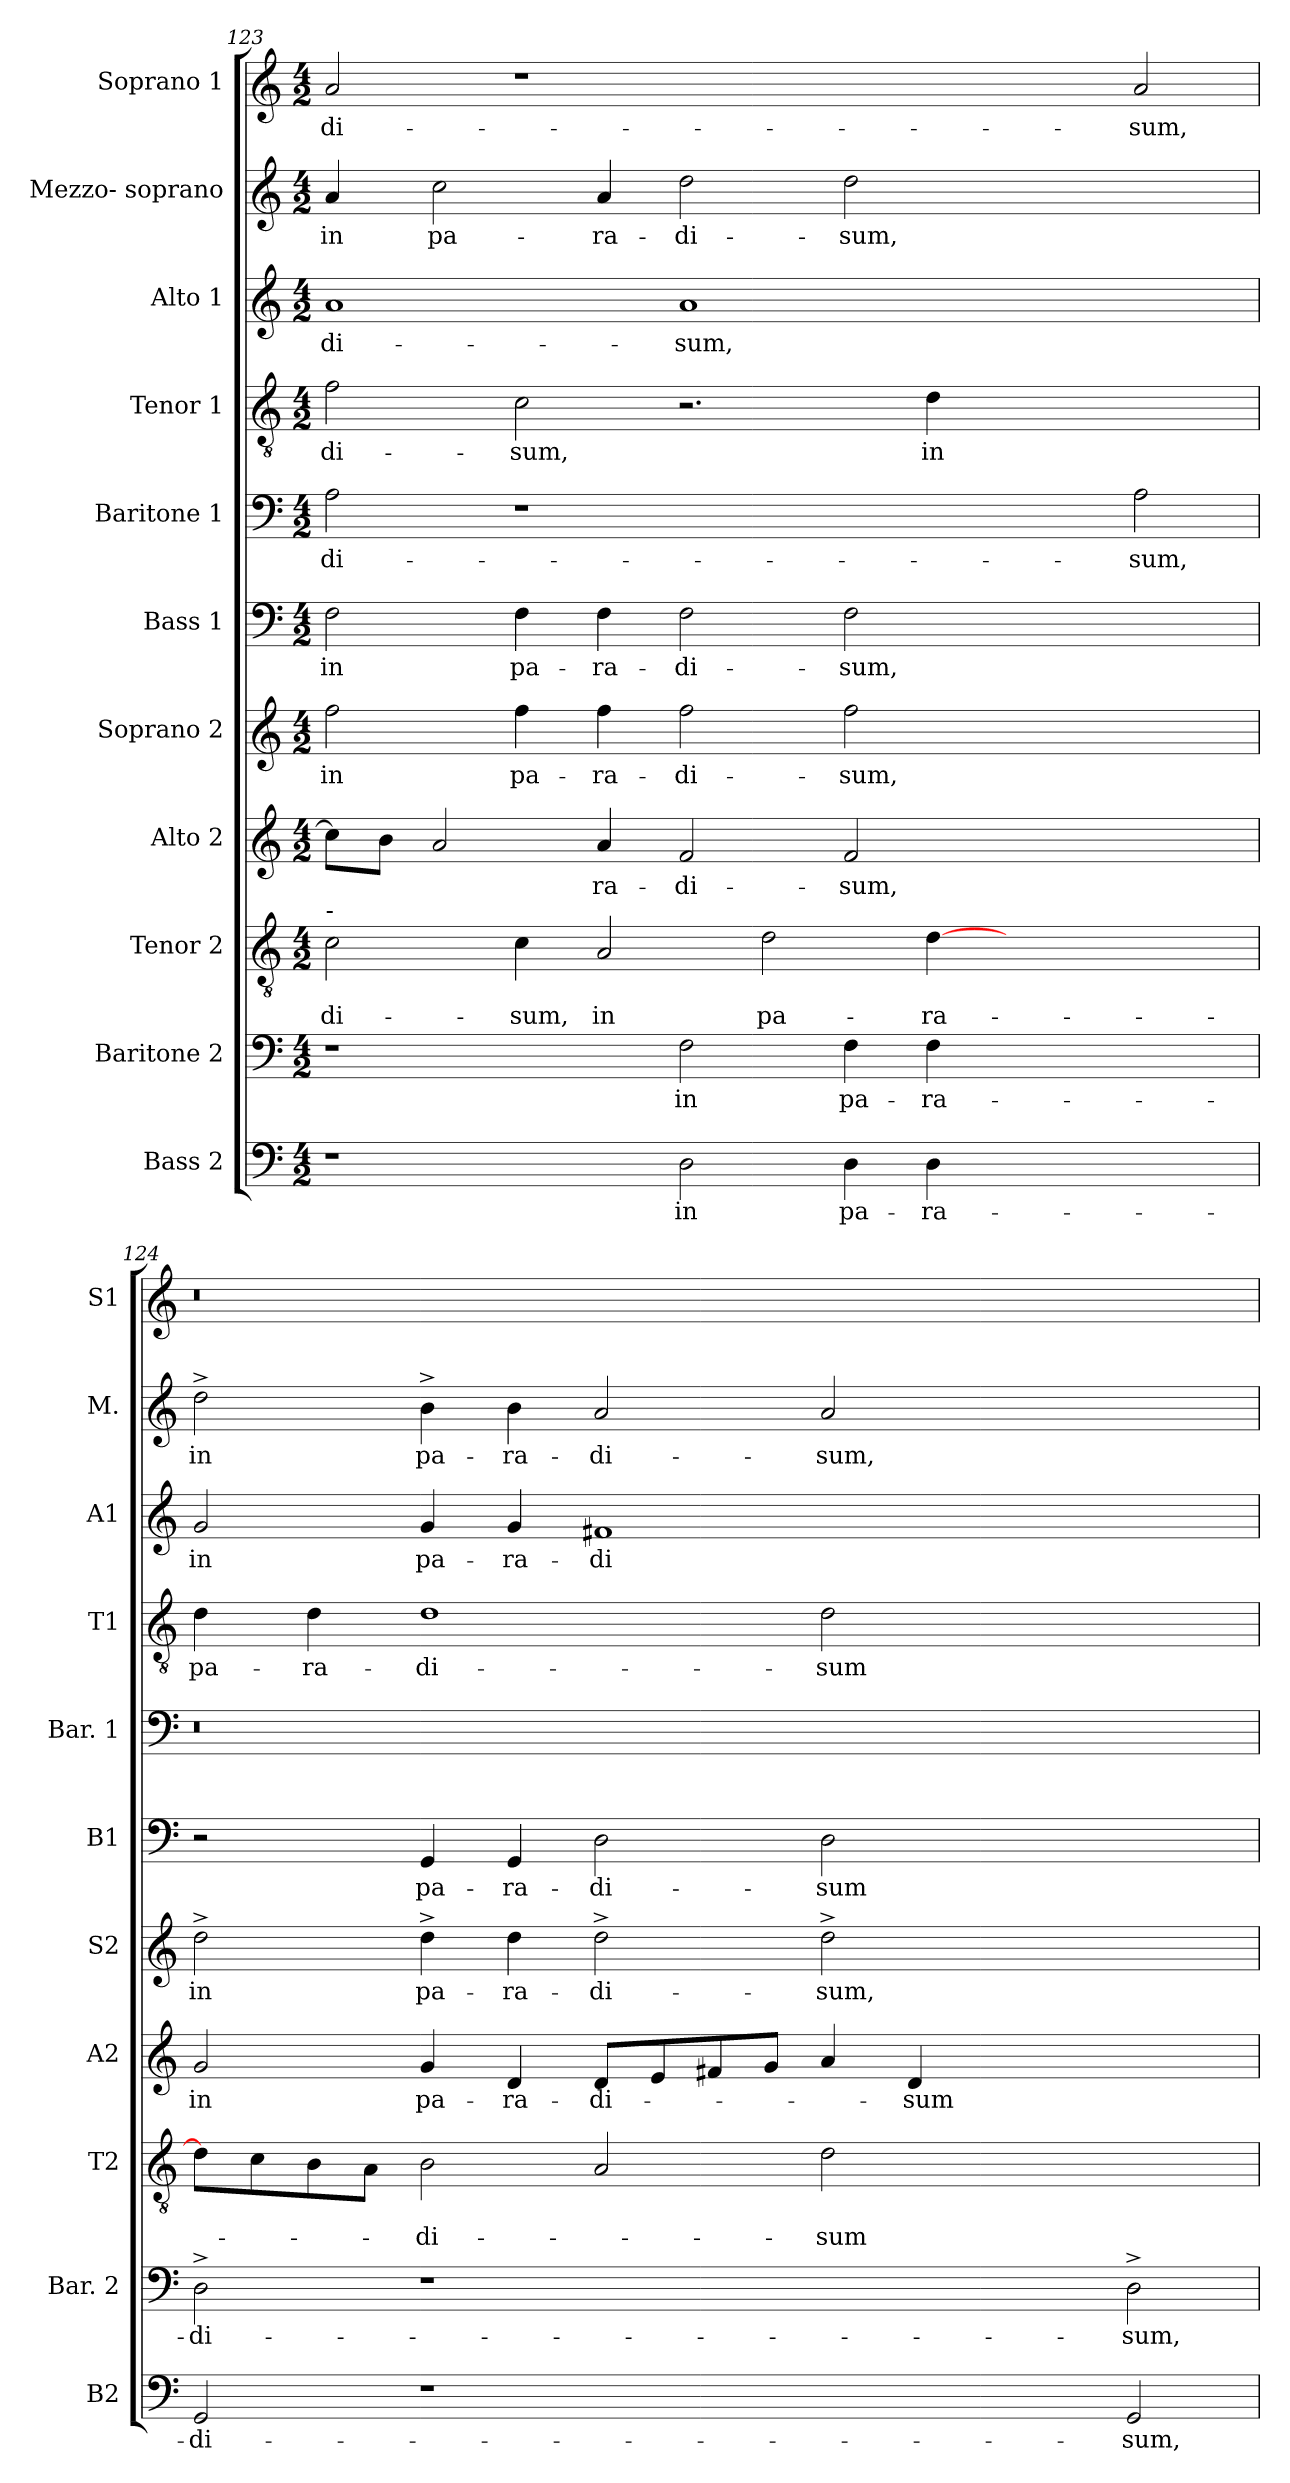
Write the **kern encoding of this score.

**kern	**text	**kern	**text	**kern	**text	**text	**kern	**text	**kern	**text	**kern	**text	**kern	**text	**kern	**text	**kern	**text	**kern	**text	**kern	**text
*part11	*part11	*part10	*part10	*part9	*part9	*part9	*part8	*part8	*part7	*part7	*part6	*part6	*part5	*part5	*part4	*part4	*part3	*part3	*part2	*part2	*part1	*part1
*staff11	*staff11	*staff10	*staff10	*staff9	*staff9	*staff9	*staff8	*staff8	*staff7	*staff7	*staff6	*staff6	*staff5	*staff5	*staff4	*staff4	*staff3	*staff3	*staff2	*staff2	*staff1	*staff1
*I"Bass 2	*	*I"Baritone 2	*	*I"Tenor 2	*	*	*I"Alto 2	*	*I"Soprano 2	*	*I"Bass 1	*	*I"Baritone 1	*	*I"Tenor 1	*	*I"Alto 1	*	*I"Mezzo-  soprano	*	*I"Soprano 1	*
*I'B2	*	*I'Bar. 2	*	*I'T2	*	*	*I'A2	*	*I'S2	*	*I'B1	*	*I'Bar. 1	*	*I'T1	*	*I'A1	*	*I'M.	*	*I'S1	*
!!LO:PB:g=z
*clefF4	*	*clefF4	*	*clefGv2	*	*	*clefG2	*	*clefG2	*	*clefF4	*	*clefF4	*	*clefGv2	*	*clefG2	*	*clefG2	*	*clefG2	*
*M4/2	*	*M4/2	*	*M4/2	*	*	*M4/2	*	*M4/2	*	*M4/2	*	*M4/2	*	*M4/2	*	*M4/2	*	*M4/2	*	*M4/2	*
=123	=123	=123	=123	=123	=123	=123	=123	=123	=123	=123	=123	=123	=123	=123	=123	=123	=123	=123	=123	=123	=123	=123
!	!	!	!	!LO:TX:a:t=-	!	!	!	!	!	!	!	!	!	!	!	!	!	!	!	!	!	!
!	!	!	!	!	!	!LO:LY:b:cj	!	!	!	!LO:LY:b:cj	!	!LO:LY:b:cj	!	!LO:LY:b:cj	!	!LO:LY:b:cj	!	!LO:LY:b:cj	!	!LO:LY:b:cj	!	!LO:LY:b:cj
1r	.	1r	.	2c\	.	-di-	8cc\L]	.	2ff\	in	2F\	in	2A\	-di-	2f\	-di-	1a	-di-	4a/	in	2a/	-di-
.	.	.	.	.	.	.	8b\J	.	.	.	.	.	.	.	.	.	.	.	.	.	.	.
!	!	!	!	!	!	!	!	!	!	!	!	!	!	!	!	!	!	!	!	!LO:LY:b:cj	!	!
.	.	.	.	.	.	.	2a/	.	.	.	.	.	.	.	.	.	.	.	2cc\	pa-	.	.
!	!	!	!	!	!	!LO:LY:b:cj	!	!	!	!LO:LY:b:cj	!	!LO:LY:b:cj	!LO:N:vis=1	!	!	!LO:LY:b:cj	!	!	!	!	!LO:N:vis=1	!
.	.	.	.	4c\	.	-sum,	.	.	4ff\	pa-	4F\	pa-	0r	.	2c\	-sum,	.	.	.	.	0r	.
!	!	!	!	!	!	!LO:LY:b:cj	!	!LO:LY:b:cj	!	!LO:LY:b:cj	!	!LO:LY:b:cj	!	!	!	!	!	!	!	!LO:LY:b:cj	!	!
.	.	.	.	2A/	.	in	4a/	ra-	4ff\	-ra-	4F\	-ra-	.	.	.	.	.	.	4a/	-ra-	.	.
!	!LO:LY:b:cj	!	!LO:LY:b:cj	!	!	!	!	!LO:LY:b:cj	!	!LO:LY:b:cj	!	!LO:LY:b:cj	!	!	!	!	!	!LO:LY:b:cj	!	!LO:LY:b:cj	!	!
2D\	in	2F\	in	.	.	.	2f/	-di-	2ff\	-di-	2F\	-di-	.	.	2.r	.	1a	-sum,	2dd\	-di-	.	.
!	!	!	!	!	!	!LO:LY:b:cj	!	!	!	!	!	!	!	!	!	!	!	!	!	!	!	!
.	.	.	.	2d\	.	pa-	.	.	.	.	.	.	.	.	.	.	.	.	.	.	.	.
!	!LO:LY:b:cj	!	!LO:LY:b:cj	!	!	!	!	!LO:LY:b:cj	!	!LO:LY:b:cj	!	!LO:LY:b:cj	!	!	!	!	!	!	!	!LO:LY:b:cj	!	!
4D\	pa-	4F\	pa-	.	.	.	2f/	-sum,	2ff\	-sum,	2F\	-sum,	.	.	.	.	.	.	2dd\	-sum,	.	.
!	!LO:LY:b:cj	!	!LO:LY:b:cj	!	!	!LO:LY:b:cj	!	!	!	!	!	!	!	!	!	!LO:LY:b:cj	!	!	!	!	!	!
4D\	-ra-	4F\	-ra-	[>4d\	.	-ra-	.	.	.	.	.	.	.	.	4d\	in	.	.	.	.	.	.
1ryy	.	1ryy	.	1ryy	.	.	1ryy	.	1ryy	.	1ryy	.	.	.	1ryy	.	1ryy	.	1ryy	.	.	.
!	!	!	!	!	!	!	!	!	!	!	!	!	!	!LO:LY:b:cj	!	!	!	!	!	!	!	!LO:LY:b:cj
.	.	.	.	.	.	.	.	.	.	.	.	.	2A\	-sum,	.	.	.	.	.	.	2a/	-sum,
=124	=124	=124	=124	=124	=124	=124	=124	=124	=124	=124	=124	=124	=124	=124	=124	=124	=124	=124	=124	=124	=124	=124
!	!LO:LY:b:cj	!	!LO:LY:b:cj	!	!	!	!	!LO:LY:b:cj	!	!LO:LY:b:cj	!	!	!	!	!	!LO:LY:b:cj	!	!LO:LY:b:cj	!	!LO:LY:b:cj	!	!
2GG/	-di-	2D^<\	-di-	8d\L]	.	.	2g/	in	2dd^<\	in	2r	.	0r	.	4d\	pa-	2g/	in	2dd^<\	in	0r	.
.	.	.	.	8c\	.	.	.	.	.	.	.	.	.	.	.	.	.	.	.	.	.	.
!	!	!	!	!	!	!	!	!	!	!	!	!	!	!	!	!LO:LY:b:cj	!	!	!	!	!	!
.	.	.	.	8B\	.	.	.	.	.	.	.	.	.	.	4d\	-ra-	.	.	.	.	.	.
.	.	.	.	8A\J	.	.	.	.	.	.	.	.	.	.	.	.	.	.	.	.	.	.
!LO:N:vis=1	!	!LO:N:vis=1	!	!	!	!LO:LY:b:cj	!	!LO:LY:b:cj	!	!LO:LY:b:cj	!	!LO:LY:b:cj	!	!	!	!LO:LY:b:cj	!	!LO:LY:b:cj	!	!LO:LY:b:cj	!	!
0r	.	0r	.	2B\	.	-di-	4g/	pa-	4dd^<\	pa-	4GG/	pa-	.	.	1d	-di-	4g/	pa-	4b^<\	pa-	.	.
!	!	!	!	!	!	!	!	!LO:LY:b:cj	!	!LO:LY:b:cj	!	!LO:LY:b:cj	!	!	!	!	!	!LO:LY:b:cj	!	!LO:LY:b:cj	!	!
.	.	.	.	.	.	.	4d/	-ra-	4dd\	-ra-	4GG/	-ra-	.	.	.	.	4g/	-ra-	4b\	-ra-	.	.
!	!	!	!	!	!	!	!	!LO:LY:b:cj	!	!LO:LY:b:cj	!	!LO:LY:b:cj	!	!	!	!	!	!LO:LY:b:cj	!	!LO:LY:b:cj	!	!
.	.	.	.	2A/	.	.	8d/L	-di-	2dd^<\	-di-	2D\	-di-	.	.	.	.	1f#X	-di-	2a/	-di-	.	.
.	.	.	.	.	.	.	8e/	.	.	.	.	.	.	.	.	.	.	.	.	.	.	.
.	.	.	.	.	.	.	8f#X/	.	.	.	.	.	.	.	.	.	.	.	.	.	.	.
.	.	.	.	.	.	.	8g/J	.	.	.	.	.	.	.	.	.	.	.	.	.	.	.
!	!	!	!	!	!	!LO:LY:b:cj	!	!	!	!LO:LY:b:cj	!	!LO:LY:b:cj	!	!	!	!LO:LY:b:cj	!	!	!	!LO:LY:b:cj	!	!
.	.	.	.	2d\	.	-sum	4a/	.	2dd^<\	-sum,	2D\	-sum	.	.	2d\	-sum	.	.	2a/	-sum,	.	.
!	!	!	!	!	!	!	!	!LO:LY:b:cj	!	!	!	!	!	!	!	!	!	!	!	!	!	!
.	.	.	.	.	.	.	4d/	-sum	.	.	.	.	.	.	.	.	.	.	.	.	.	.
.	.	.	.	1ryy	.	.	1ryy	.	1ryy	.	1ryy	.	1ryy	.	1ryy	.	1ryy	.	1ryy	.	1ryy	.
!	!LO:LY:b:cj	!	!LO:LY:b:cj	!	!	!	!	!	!	!	!	!	!	!	!	!	!	!	!	!	!	!
2GG/	-sum,	2D^<\	-sum,	.	.	.	.	.	.	.	.	.	.	.	.	.	.	.	.	.	.	.
=	=	=	=	=	=	=	=	=	=	=	=	=	=	=	=	=	=	=	=	=	=	=
*-	*-	*-	*-	*-	*-	*-	*-	*-	*-	*-	*-	*-	*-	*-	*-	*-	*-	*-	*-	*-	*-	*-
